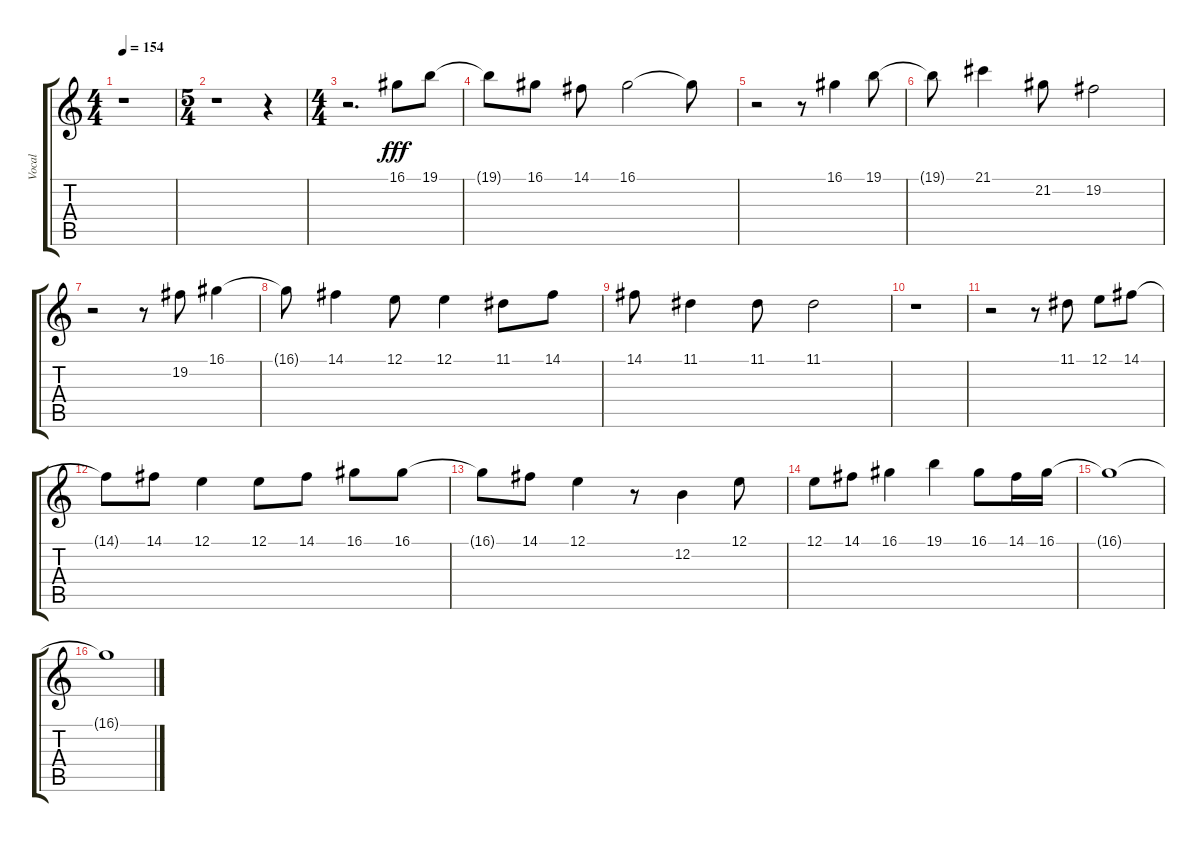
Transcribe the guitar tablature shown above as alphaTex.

\track ("Vocal" "Vocal") {instrument altosax}
\staff {score tabs}
\tuning (E4 B3 G3 D3 A2 E2) {hide}
\ts (4 4)
\tempo 154
\clef g2
\ks c
r.1{dy fff} |
\ts (5 4)
r.1 r.4 |
\ts (4 4)
r.2{d} 16.1.8 19.1.8 |
19.1{t}.8 16.1.8 14.1.8 16.1.2 16.1{t}.8 |
r.2 r.8 16.1.4 19.1.8 |
19.1{t}.8 21.1.4 21.2.8 19.2.2 |
r.2 r.8 19.2.8 16.1.4 |
16.1{t}.8 14.1.4 12.1.8 12.1.4 11.1.8 14.1.8 |
14.1.8 11.1.4 11.1.8 11.1.2 |
r.1 |
r.2 r.8 11.1.8 12.1.8 14.1.8 |
14.1{t}.8 14.1.8 12.1.4 12.1.8 14.1.8 16.1.8 16.1.8 |
16.1{t}.8 14.1.8 12.1.4 r.8 12.2.4 12.1.8 |
12.1.8 14.1.8 16.1.4 19.1.4 16.1.8 14.1.16 16.1.16 |
16.1{t}.1 |
16.1{t}.1
